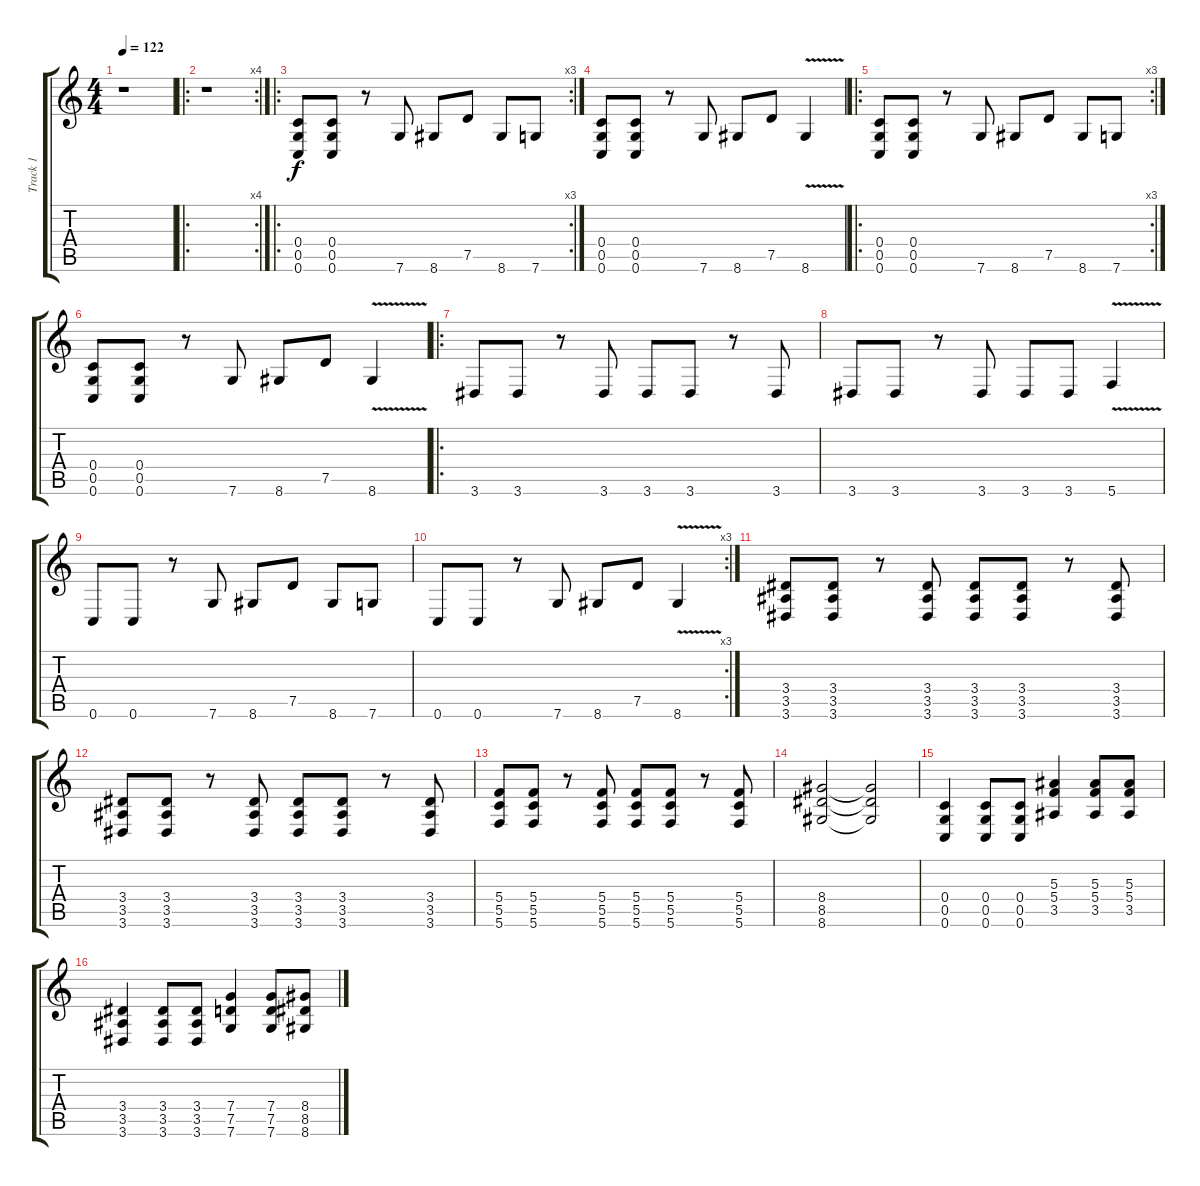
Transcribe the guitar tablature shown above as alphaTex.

\track ("Track 1" "Track 1") {instrument distortionguitar}
\staff {score tabs}
\tuning (D4 A3 F3 C3 G2 C2) {hide}
\ts (4 4)
\tempo 122
\clef g2
\ks c
r.1{dy f instrument distortionguitar} |
\ro
\rc 4
r.1 |
\ro
\rc 3
(0.4 0.5 0.6).8 (0.4 0.5 0.6).8 r.8 7.6.8 8.6.8 7.5.8 8.6.8 7.6.8 |
(0.4 0.5 0.6).8 (0.4 0.5 0.6).8 r.8 7.6.8 8.6.8 7.5.8 8.6{v}.4 |
\ro
\rc 3
(0.4 0.5 0.6).8 (0.4 0.5 0.6).8 r.8 7.6.8 8.6.8 7.5.8 8.6.8 7.6.8 |
(0.4 0.5 0.6).8 (0.4 0.5 0.6).8 r.8 7.6.8 8.6.8 7.5.8 8.6{v}.4 |
\ro
3.6.8 3.6.8 r.8 3.6.8 3.6.8 3.6.8 r.8 3.6.8 |
3.6.8 3.6.8 r.8 3.6.8 3.6.8 3.6.8 5.6{v}.4 |
0.6.8 0.6.8 r.8 7.6.8 8.6.8 7.5.8 8.6.8 7.6.8 |
\rc 3
0.6.8 0.6.8 r.8 7.6.8 8.6.8 7.5.8 8.6{v}.4 |
(3.4 3.5 3.6).8 (3.4 3.5 3.6).8 r.8 (3.4 3.5 3.6).8 (3.4 3.5 3.6).8 (3.4 3.5 3.6).8 r.8 (3.4 3.5 3.6).8 |
(3.4 3.5 3.6).8 (3.4 3.5 3.6).8 r.8 (3.4 3.5 3.6).8 (3.4 3.5 3.6).8 (3.4 3.5 3.6).8 r.8 (3.4 3.5 3.6).8 |
(5.4 5.5 5.6).8 (5.4 5.5 5.6).8 r.8 (5.4 5.5 5.6).8 (5.4 5.5 5.6).8 (5.4 5.5 5.6).8 r.8 (5.4 5.5 5.6).8 |
(8.4 8.5 8.6).2 (8.4{t} 8.5{t} 8.6{t}).2 |
(0.4 0.5 0.6).4 (0.4 0.5 0.6).8 (0.4 0.5 0.6).8 (5.3 5.4 3.5).4 (5.3 5.4 3.5).8 (5.3 5.4 3.5).8 |
(3.4 3.5 3.6).4 (3.4 3.5 3.6).8 (3.4 3.5 3.6).8 (7.4 7.5 7.6).4 (7.4 7.5 7.6).8 (8.4 8.5 8.6).8
